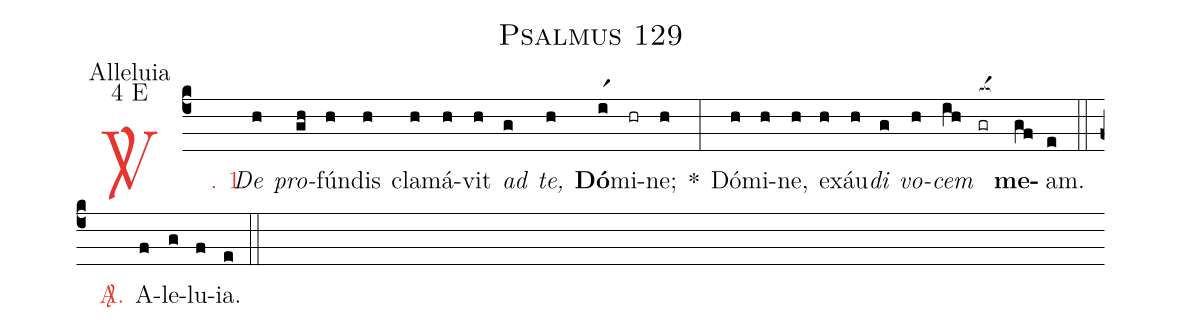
name: Psalmus 129;
office-part: Alleluia;
mode: 4;
mode-differentia: E;
%%
(c4)

<c><sp>V/</sp>. 1.</c>() <i>De</i>(h) <i>pro</i>(gh)fún(h)dis(h) cla(h)má(h)vit(h) <i>ad</i>(g) <i>te,</i>(h) <b>Dó</b>(ir1)mi(hr)ne;(h) *(:) Dó(h)mi(h)ne,(h) ex(h)áu(h)<i>di</i>(g) <i>vo</i>(h)<i>cem</i>(ih) <nlba>(gr[ocba:1{])<b>me</b></nlba>(gf[ocba:0}])am.(e)

(::)

<nlba><c><sp>A/</sp>.</c>() A</nlba>(f)le(g)lu(f)ia.(e)

(::)
